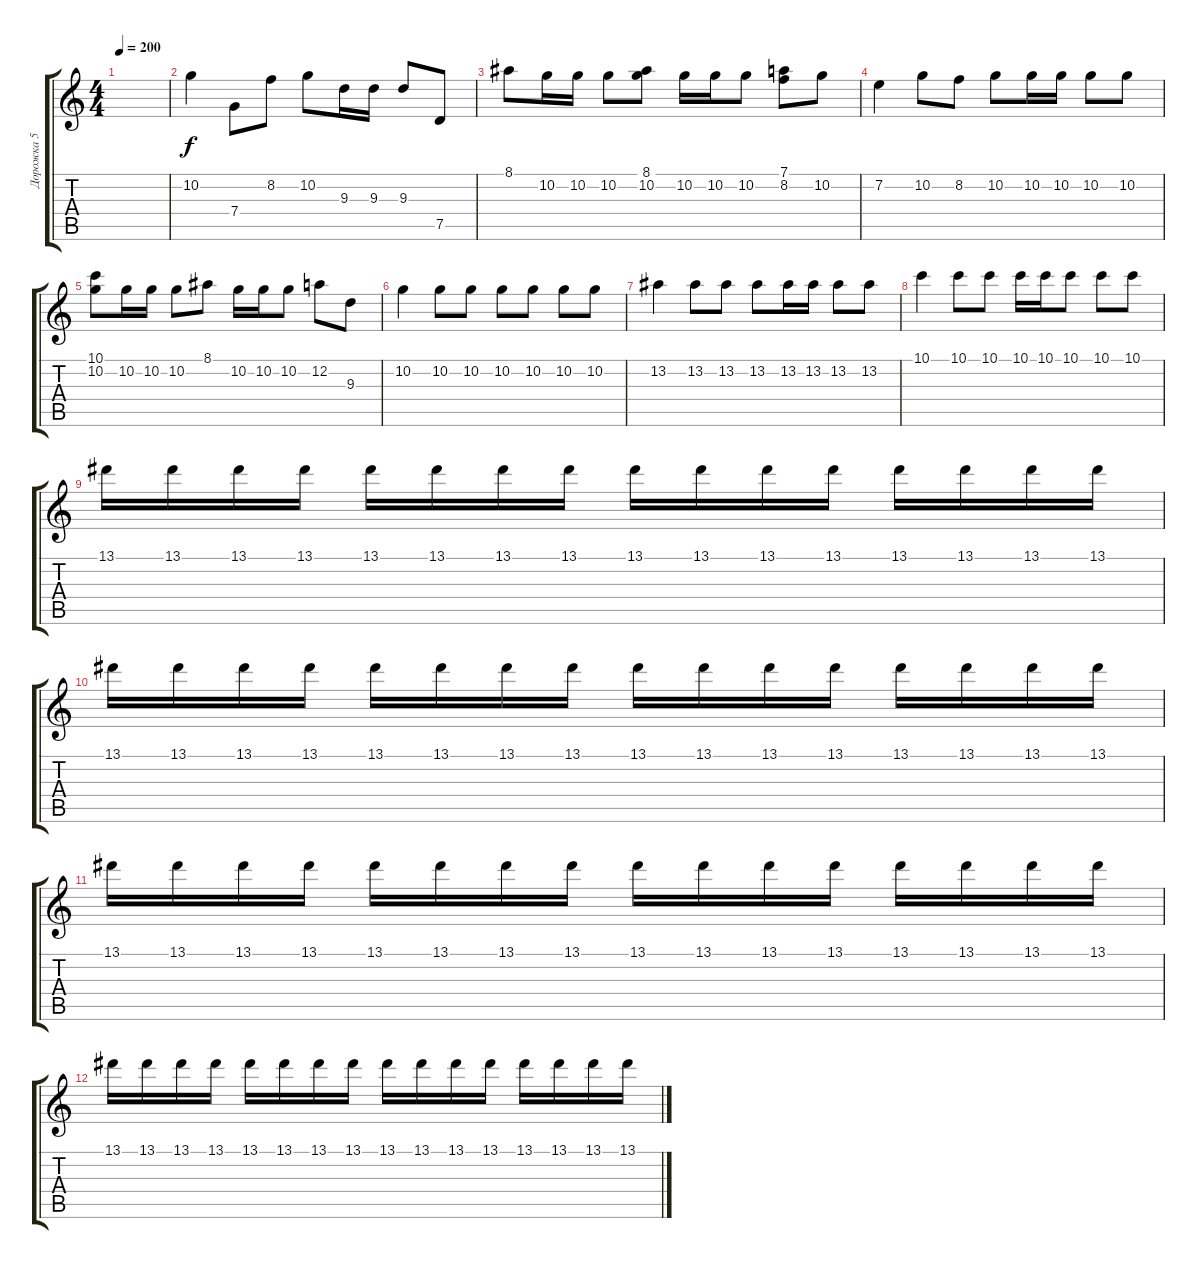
\track ("Дорожка 5" "Дорожка 5") {instrument distortionguitar}
\staff {score tabs}
\tuning (D4 A3 F3 C3 G2 D2) {hide}
\ts (4 4)
\tempo 200
\clef g2
\ks c
|
10.2.4 7.4.8 8.2.8 10.2.8 9.3.16 9.3.16 9.3.8 7.5.8 |
8.1.8 10.2.16 10.2.16 10.2.8 (8.1 10.2).8 10.2.16 10.2.16 10.2.8 (7.1 8.2).8 10.2.8 |
7.2.4 10.2.8 8.2.8 10.2.8 10.2.16 10.2.16 10.2.8 10.2.8 |
(10.1 10.2).8 10.2.16 10.2.16 10.2.8 8.1.8 10.2.16 10.2.16 10.2.8 12.2.8 9.3.8 |
10.2.4 10.2.8 10.2.8 10.2.8 10.2.8 10.2.8 10.2.8 |
13.2.4 13.2.8 13.2.8 13.2.8 13.2.16 13.2.16 13.2.8 13.2.8 |
10.1.4 10.1.8 10.1.8 10.1.16 10.1.16 10.1.8 10.1.8 10.1.8 |
13.1.16 13.1.16 13.1.16 13.1.16 13.1.16 13.1.16 13.1.16 13.1.16 13.1.16 13.1.16 13.1.16 13.1.16 13.1.16 13.1.16 13.1.16 13.1.16 |
13.1.16 13.1.16 13.1.16 13.1.16 13.1.16 13.1.16 13.1.16 13.1.16 13.1.16 13.1.16 13.1.16 13.1.16 13.1.16 13.1.16 13.1.16 13.1.16 |
13.1.16 13.1.16 13.1.16 13.1.16 13.1.16 13.1.16 13.1.16 13.1.16 13.1.16 13.1.16 13.1.16 13.1.16 13.1.16 13.1.16 13.1.16 13.1.16 |
13.1.16 13.1.16 13.1.16 13.1.16 13.1.16 13.1.16 13.1.16 13.1.16 13.1.16 13.1.16 13.1.16 13.1.16 13.1.16 13.1.16 13.1.16 13.1.16
